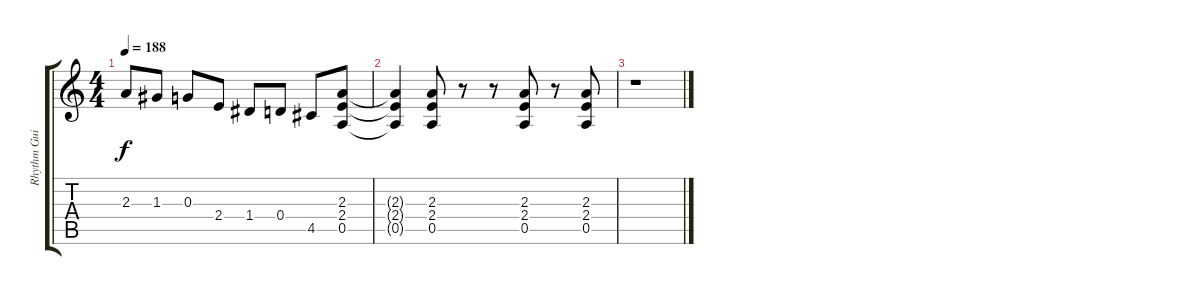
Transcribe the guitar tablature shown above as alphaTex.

\track ("Rhythm Guitar - Tracii Guns" "Rhythm Gui") {instrument distortionguitar}
\staff {score tabs}
\tuning (E4 B3 G3 D3 A2 E2) {hide}
\ts (4 4)
\tempo 188
\clef g2
\ks c
2.3{t}.8{dy f} 1.3.8 0.3.8 2.4.8 1.4.8 0.4.8 4.5.8 (2.3 2.4 0.5).8 |
(2.3{t} 2.4{t} 0.5{t}).4 (2.3 2.4 0.5).8 r.8 r.8 (2.3 2.4 0.5).8 r.8 (2.3 2.4 0.5).8 |
r.1
